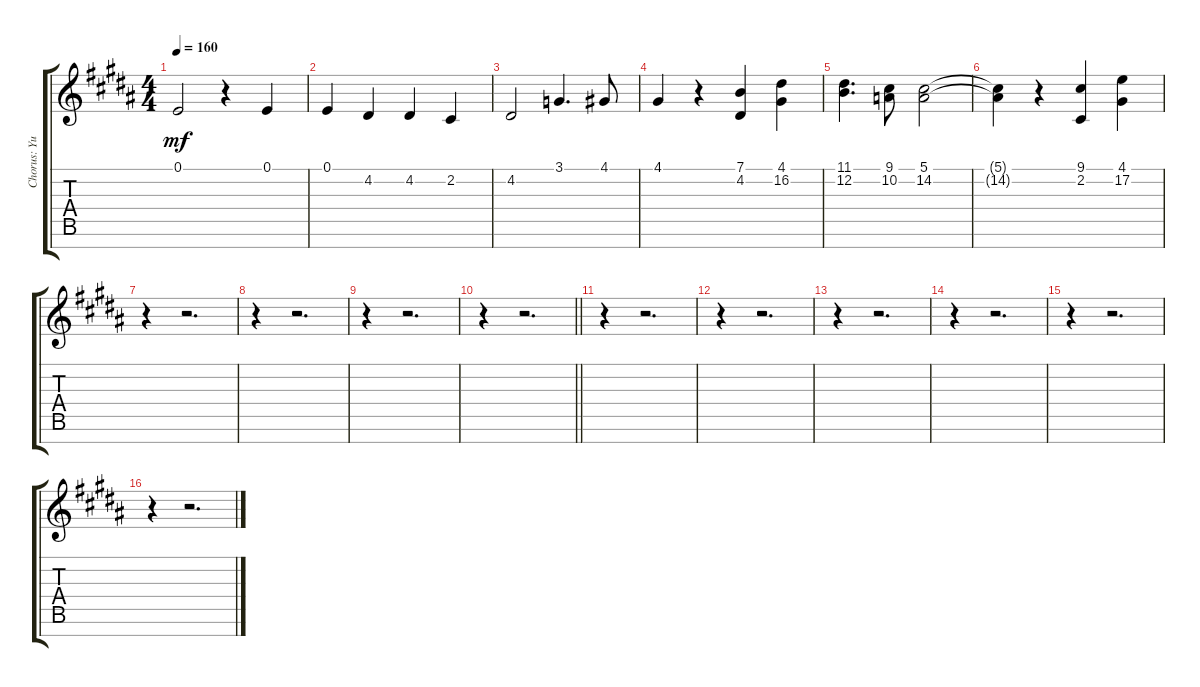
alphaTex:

\track ("Chorus: Yui Hirasawa" "Chorus: Yu") {instrument voiceoohs}
\staff {score tabs}
\tuning (E4 B3 G3 D3 A2 E2 B1) {hide}
\ts (4 4)
\tempo 160
\clef g2
\ks b
0.1.2{dy mf} r.4 0.1.4 |
0.1.4 4.2.4 4.2.4 2.2.4 |
4.2.2 3.1.4{d} 4.1.8 |
4.1.4 r.4 (7.1 4.2).4 (4.1 16.2).4 |
(11.1 12.2).4{d} (9.1 10.2).8 (5.1 14.2).2 |
(5.1{t} 14.2{t}).4 r.4 (9.1 2.2).4 (4.1 17.2).4 |
r.4 r.2{d} |
r.4 r.2{d} |
r.4 r.2{d} |
\barLineRight lightlight
r.4 r.2{d} |
\section ("" "")
r.4 r.2{d} |
r.4 r.2{d} |
r.4 r.2{d} |
r.4 r.2{d} |
r.4 r.2{d} |
r.4 r.2{d}
